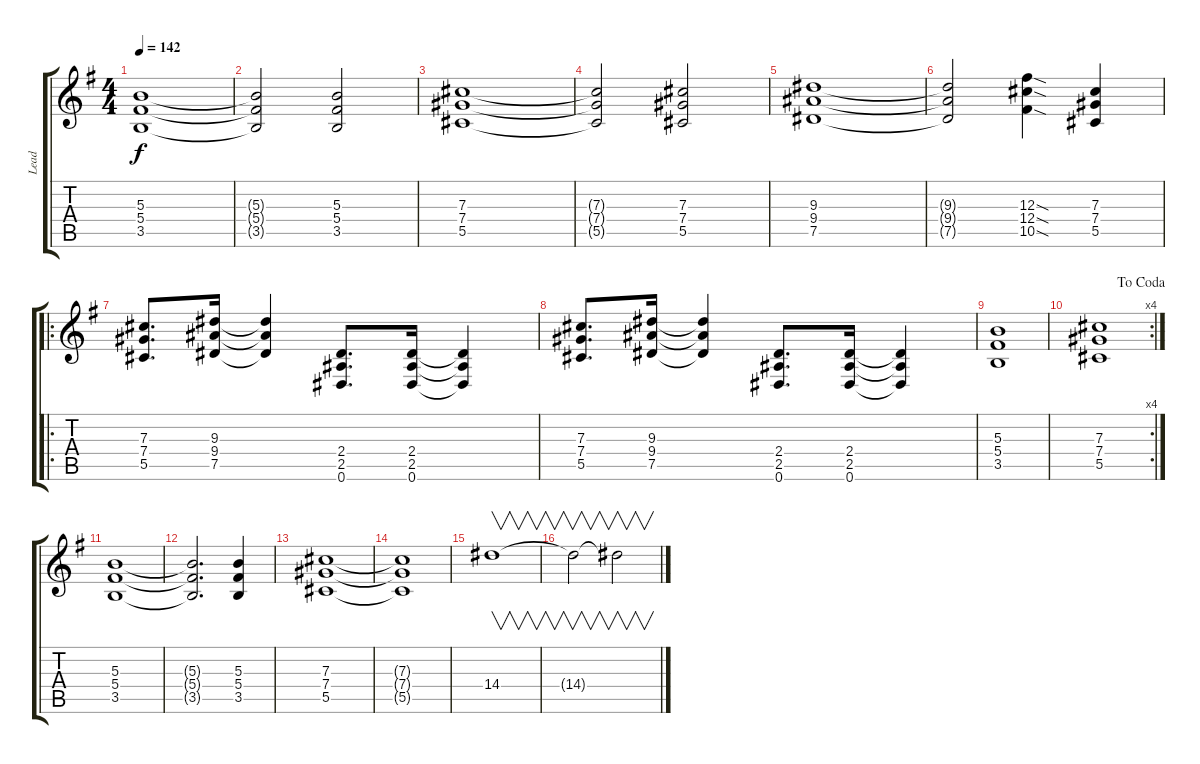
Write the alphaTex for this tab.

\track ("Lead" "Lead") {instrument distortionguitar}
\staff {score tabs}
\tuning (Eb4 Bb3 Gb3 Db3 Ab2 Eb2) {hide}
\ts (4 4)
\tempo 142
\clef g2
\ks g
(5.3 5.4 3.5).1{dy f} |
(5.3{t} 5.4{t} 3.5{t}).2{beam merge} (5.3 5.4 3.5).2 |
(7.3 7.4 5.5).1 |
(7.3{t} 7.4{t} 5.5{t}).2 (7.3 7.4 5.5).2 |
(9.3 9.4 7.5).1 |
(9.3{t} 9.4{t} 7.5{t}).2 (12.3{sod} 12.4{sod} 10.5{sod}).4 (7.3 7.4 5.5).4 |
\ro
(7.3 7.4 5.5).8{d} (9.3 9.4 7.5).16 (9.3{t} 9.4{t} 7.5{t}).4 (2.4 2.5 0.6).8{d} (2.4 2.5 0.6).16 (2.4{t} 2.5{t} 0.6{t}).4 |
(7.3 7.4 5.5).8{d} (9.3 9.4 7.5).16 (9.3{t} 9.4{t} 7.5{t}).4 (2.4 2.5 0.6).8{d} (2.4 2.5 0.6).16 (2.4{t} 2.5{t} 0.6{t}).4 |
(5.3 5.4 3.5).1 |
\rc 4
\jump dacoda
(7.3 7.4 5.5).1 |
(5.3 5.4 3.5).1 |
(5.3{t} 5.4{t} 3.5{t}).2{d} (5.3 5.4 3.5).4 |
(7.3 7.4 5.5).1 |
(7.3{t} 7.4{t} 5.5{t}).1 |
14.4.1{v} |
14.4{t}.2{v} 14.4{t}.2{v}
